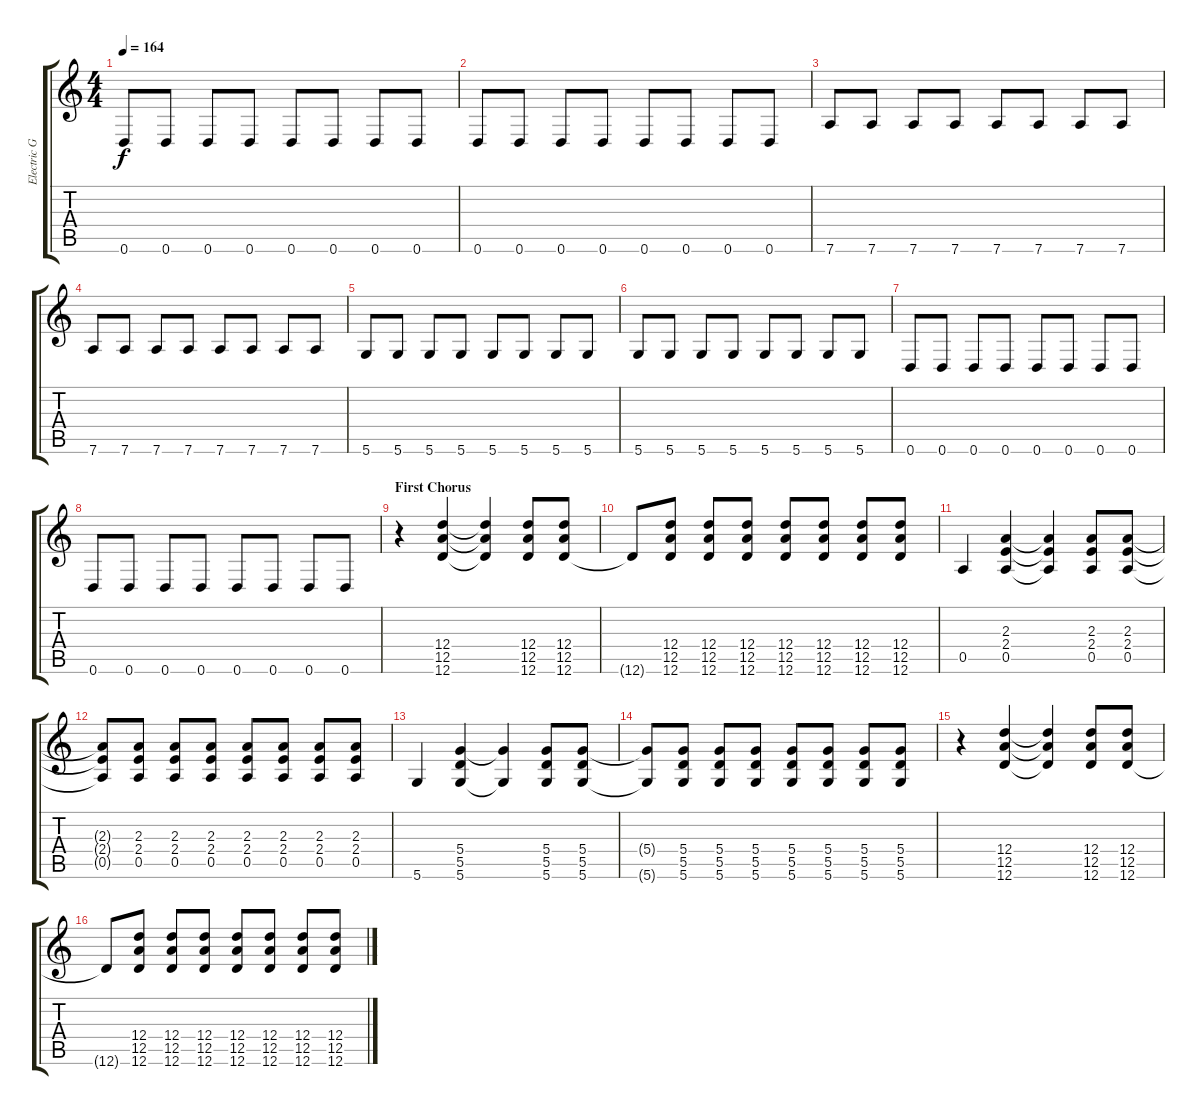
\track ("Electric Guitar" "Electric G") {instrument distortionguitar}
\staff {score tabs}
\tuning (E4 B3 G3 D3 A2 D2) {hide}
\ts (4 4)
\tempo 164
\clef g2
\ks c
0.6.8{dy f} 0.6.8 0.6.8 0.6.8 0.6.8 0.6.8 0.6.8 0.6.8 |
0.6.8 0.6.8 0.6.8 0.6.8 0.6.8 0.6.8 0.6.8 0.6.8 |
7.6.8 7.6.8 7.6.8 7.6.8 7.6.8 7.6.8 7.6.8 7.6.8 |
7.6.8 7.6.8 7.6.8 7.6.8 7.6.8 7.6.8 7.6.8 7.6.8 |
5.6.8 5.6.8 5.6.8 5.6.8 5.6.8 5.6.8 5.6.8 5.6.8 |
5.6.8 5.6.8 5.6.8 5.6.8 5.6.8 5.6.8 5.6.8 5.6.8 |
0.6.8 0.6.8 0.6.8 0.6.8 0.6.8 0.6.8 0.6.8 0.6.8 |
0.6.8 0.6.8 0.6.8 0.6.8 0.6.8 0.6.8 0.6.8 0.6.8 |
\section ("" "First Chorus")
r.4 (12.4 12.5 12.6).4{instrument overdrivenguitar} (12.4{t} 12.5{t} 12.6{t}).4 (12.4 12.5 12.6).8 (12.4 12.5 12.6).8 |
12.6{t}.8 (12.4 12.5 12.6).8 (12.4 12.5 12.6).8 (12.4 12.5 12.6).8 (12.4 12.5 12.6).8 (12.4 12.5 12.6).8 (12.4 12.5 12.6).8 (12.4 12.5 12.6).8 |
0.5.4 (2.3 2.4 0.5).4 (2.3{t} 2.4{t} 0.5{t}).4 (2.3 2.4 0.5).8 (2.3 2.4 0.5).8 |
(2.3{t} 2.4{t} 0.5{t}).8 (2.3 2.4 0.5).8 (2.3 2.4 0.5).8 (2.3 2.4 0.5).8 (2.3 2.4 0.5).8 (2.3 2.4 0.5).8 (2.3 2.4 0.5).8 (2.3 2.4 0.5).8 |
5.6.4 (5.4 5.5 5.6).4 (5.4{t} 5.6{t}).4 (5.4 5.5 5.6).8 (5.4 5.5 5.6).8 |
(5.4{t} 5.6{t}).8 (5.4 5.5 5.6).8 (5.4 5.5 5.6).8 (5.4 5.5 5.6).8 (5.4 5.5 5.6).8 (5.4 5.5 5.6).8 (5.4 5.5 5.6).8 (5.4 5.5 5.6).8 |
r.4 (12.4 12.5 12.6).4 (12.4{t} 12.5{t} 12.6{t}).4 (12.4 12.5 12.6).8 (12.4 12.5 12.6).8 |
12.6{t}.8 (12.4 12.5 12.6).8 (12.4 12.5 12.6).8 (12.4 12.5 12.6).8 (12.4 12.5 12.6).8 (12.4 12.5 12.6).8 (12.4 12.5 12.6).8 (12.4 12.5 12.6).8
